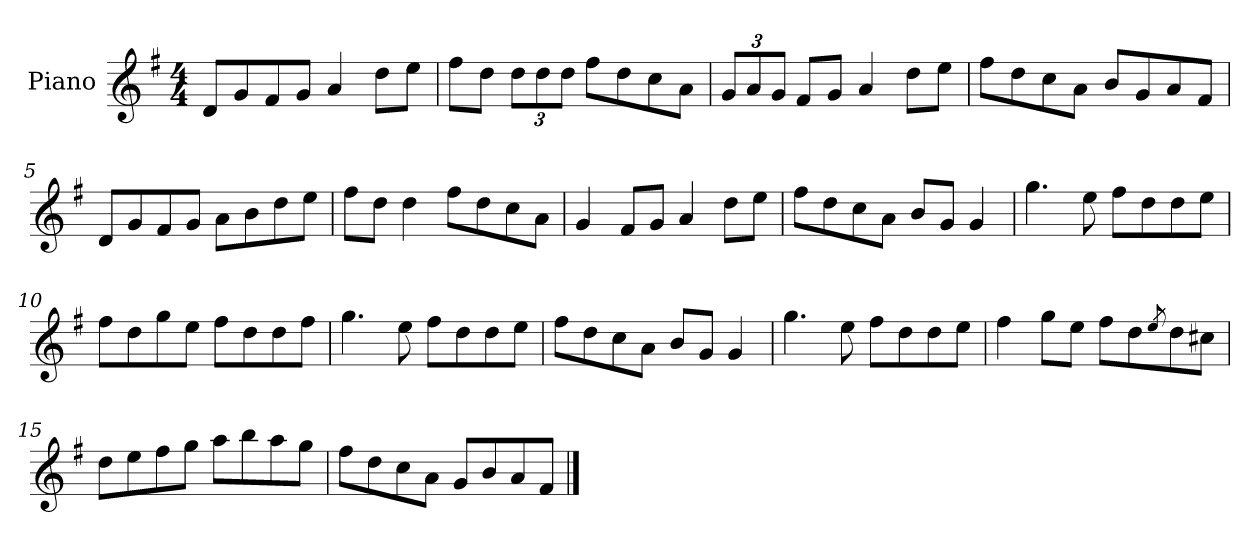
**kern
*part1
*staff1
*I"Piano
*I'Pno
*clefG2
*k[f#]
*G:
*M4/4
=1
8d/L
8g/
8f#/
8g/J
4a/
8dd\L
8ee\J
=2
8ff#\L
8dd\J
12dd\L
12dd\
12dd\J
8ff#\L
8dd\
8cc\
8a\J
=3
12g/L
12a/
12g/J
8f#/L
8g/J
4a/
8dd\L
8ee\J
=4
8ff#\L
8dd\
8cc\
8a\J
8b/L
8g/
8a/
8f#/J
!!LO:LB:g=z
=5
8d/L
8g/
8f#/
8g/J
8a\L
8b\
8dd\
8ee\J
=6
8ff#\L
8dd\J
4dd\
8ff#\L
8dd\
8cc\
8a\J
=7
4g/
8f#/L
8g/J
4a/
8dd\L
8ee\J
=8
8ff#\L
8dd\
8cc\
8a\J
8b/L
8g/J
4g/
=9
4.gg\
8ee\
8ff#\L
8dd\
8dd\
8ee\J
!!LO:LB:g=z
=10
8ff#\L
8dd\
8gg\
8ee\J
8ff#\L
8dd\
8dd\
8ff#\J
=11
4.gg\
8ee\
8ff#\L
8dd\
8dd\
8ee\J
=12
8ff#\L
8dd\
8cc\
8a\J
8b/L
8g/J
4g/
=13
4.gg\
8ee\
8ff#\L
8dd\
8dd\
8ee\J
=14
4ff#\
8gg\L
8ee\J
8ff#\L
8dd\
8qee/
8dd\
8cc#X\J
!!LO:LB:g=z
=15
8dd\L
8ee\
8ff#\
8gg\J
8aa\L
8bb\
8aa\
8gg\J
=16
8ff#\L
8dd\
8cc\
8a\J
8g/L
8b/
8a/
8f#/J
==
*-
